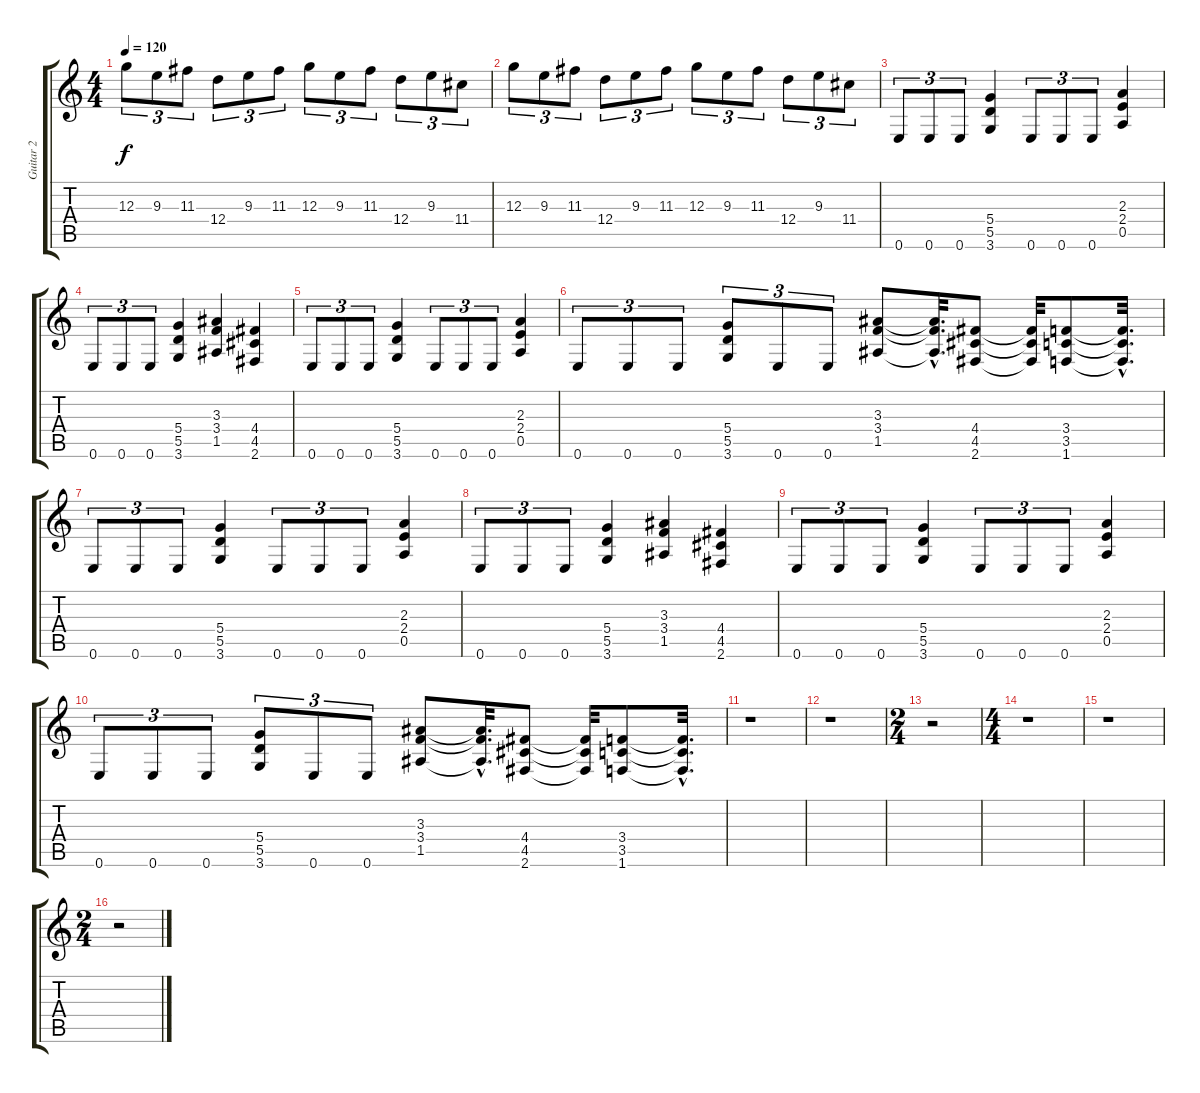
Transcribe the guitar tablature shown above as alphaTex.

\track ("Guitar 2" "Guitar 2") {instrument electricguitarclean}
\staff {score tabs}
\tuning (E4 B3 G3 D3 A2 E2) {hide}
\ts (4 4)
\tempo 120
\clef g2
\ks c
12.3.8{tu (3 2) dy f} 9.3.8{tu (3 2)} 11.3.8{tu (3 2)} 12.4.8{tu (3 2)} 9.3.8{tu (3 2)} 11.3.8{tu (3 2)} 12.3.8{tu (3 2)} 9.3.8{tu (3 2)} 11.3.8{tu (3 2)} 12.4.8{tu (3 2)} 9.3.8{tu (3 2)} 11.4.8{tu (3 2)} |
12.3.8{tu (3 2)} 9.3.8{tu (3 2)} 11.3.8{tu (3 2)} 12.4.8{tu (3 2)} 9.3.8{tu (3 2)} 11.3.8{tu (3 2)} 12.3.8{tu (3 2)} 9.3.8{tu (3 2)} 11.3.8{tu (3 2)} 12.4.8{tu (3 2)} 9.3.8{tu (3 2)} 11.4.8{tu (3 2)} |
0.6.8{tu (3 2)} 0.6.8{tu (3 2)} 0.6.8{tu (3 2)} (5.4 5.5 3.6).4 0.6.8{tu (3 2)} 0.6.8{tu (3 2)} 0.6.8{tu (3 2)} (2.3 2.4 0.5).4 |
0.6.8{tu (3 2)} 0.6.8{tu (3 2)} 0.6.8{tu (3 2)} (5.4 5.5 3.6).4 (3.3 3.4 1.5).4 (4.4 4.5 2.6).4 |
0.6.8{tu (3 2)} 0.6.8{tu (3 2)} 0.6.8{tu (3 2)} (5.4 5.5 3.6).4 0.6.8{tu (3 2)} 0.6.8{tu (3 2)} 0.6.8{tu (3 2)} (2.3 2.4 0.5).4 |
0.6.8{tu (3 2)} 0.6.8{tu (3 2)} 0.6.8{tu (3 2)} (5.4 5.5 3.6).8{tu (3 2)} 0.6.8{tu (3 2)} 0.6.8{tu (3 2)} (3.3 3.4 1.5).8 (3.3{hac t} 3.4{hac t} 1.5{hac t}).32{d} (4.4 4.5 2.6).8 (4.4{t} 4.5{t} 2.6{t}).32 (3.4 3.5 1.6).8 (3.4{hac t} 3.5{hac t} 1.6{hac t}).32{d} |
0.6.8{tu (3 2)} 0.6.8{tu (3 2)} 0.6.8{tu (3 2)} (5.4 5.5 3.6).4 0.6.8{tu (3 2)} 0.6.8{tu (3 2)} 0.6.8{tu (3 2)} (2.3 2.4 0.5).4 |
0.6.8{tu (3 2)} 0.6.8{tu (3 2)} 0.6.8{tu (3 2)} (5.4 5.5 3.6).4 (3.3 3.4 1.5).4 (4.4 4.5 2.6).4 |
0.6.8{tu (3 2)} 0.6.8{tu (3 2)} 0.6.8{tu (3 2)} (5.4 5.5 3.6).4 0.6.8{tu (3 2)} 0.6.8{tu (3 2)} 0.6.8{tu (3 2)} (2.3 2.4 0.5).4 |
0.6.8{tu (3 2)} 0.6.8{tu (3 2)} 0.6.8{tu (3 2)} (5.4 5.5 3.6).8{tu (3 2)} 0.6.8{tu (3 2)} 0.6.8{tu (3 2)} (3.3 3.4 1.5).8 (3.3{hac t} 3.4{hac t} 1.5{hac t}).32{d} (4.4 4.5 2.6).8 (4.4{t} 4.5{t} 2.6{t}).32 (3.4 3.5 1.6).8 (3.4{hac t} 3.5{hac t} 1.6{hac t}).32{d} |
r.1 |
r.1 |
\ts (2 4)
r.2 |
\ts (4 4)
r.1 |
r.1 |
\ts (2 4)
r.2
